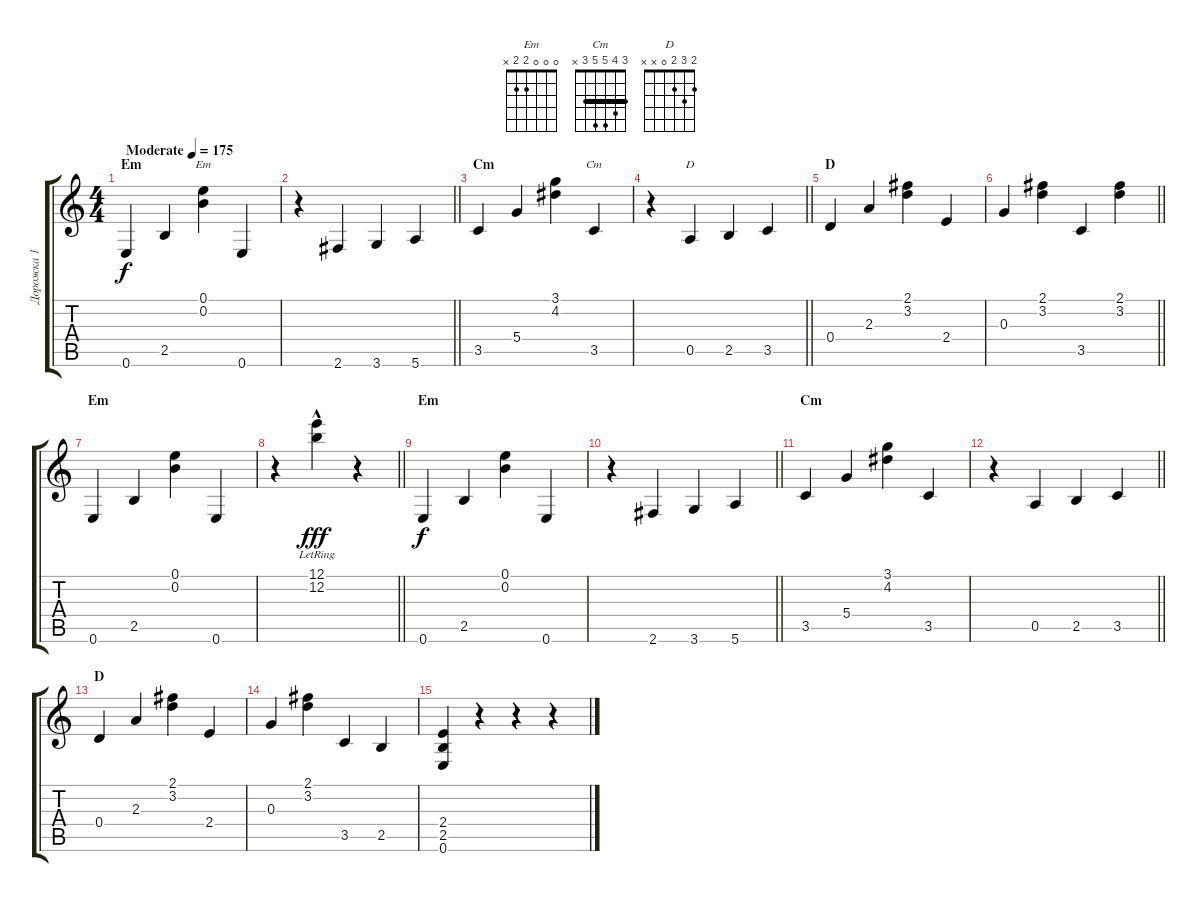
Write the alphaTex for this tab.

\track ("Дорожка 1" "Дорожка 1") {instrument acousticguitarsteel}
\staff {score tabs}
\tuning (E4 B3 G3 D3 A2 E2) {hide}
\chord ("Em" 0 0 0 2 2 x)
\chord ("Cm" 3 4 5 5 3 x) {barre 3}
\chord ("D" 2 3 2 0 x x)
\ts (4 4)
\section ("" "Em")
\tempo (175 "Moderate")
\clef g2
\ks c
0.6.4{dy f instrument acousticguitarsteel} 2.5.4 (0.1 0.2).4{ch "Em"} 0.6.4 |
\barLineRight lightlight
r.4 2.6.4 3.6.4 5.6.4 |
\section ("" "Cm")
3.5.4 5.4.4 (3.1 4.2).4 3.5.4{ch "Cm"} |
\barLineRight lightlight
r.4 0.5.4{ch "D"} 2.5.4 3.5.4 |
\section ("" "D")
0.4.4 2.3.4 (2.1 3.2).4 2.4.4 |
\barLineRight lightlight
0.3.4 (2.1 3.2).4 3.5.4 (2.1 3.2).4 |
\section ("" "Em")
0.6.4 2.5.4 (0.1 0.2).4 0.6.4 |
\barLineRight lightlight
r.4 (12.1{hac lr} 12.2{hac lr}).4{dy fff} r.4 |
\section ("" "Em")
0.6.4{dy f} 2.5.4 (0.1 0.2).4 0.6.4 |
\barLineRight lightlight
r.4 2.6.4 3.6.4 5.6.4 |
\section ("" "Cm")
3.5.4 5.4.4 (3.1 4.2).4 3.5.4 |
\barLineRight lightlight
r.4 0.5.4 2.5.4 3.5.4 |
\section ("" "D")
0.4.4 2.3.4 (2.1 3.2).4 2.4.4 |
0.3.4 (2.1 3.2).4 3.5.4 2.5.4 |
(2.4 2.5 0.6).4 r.4 r.4 r.4
